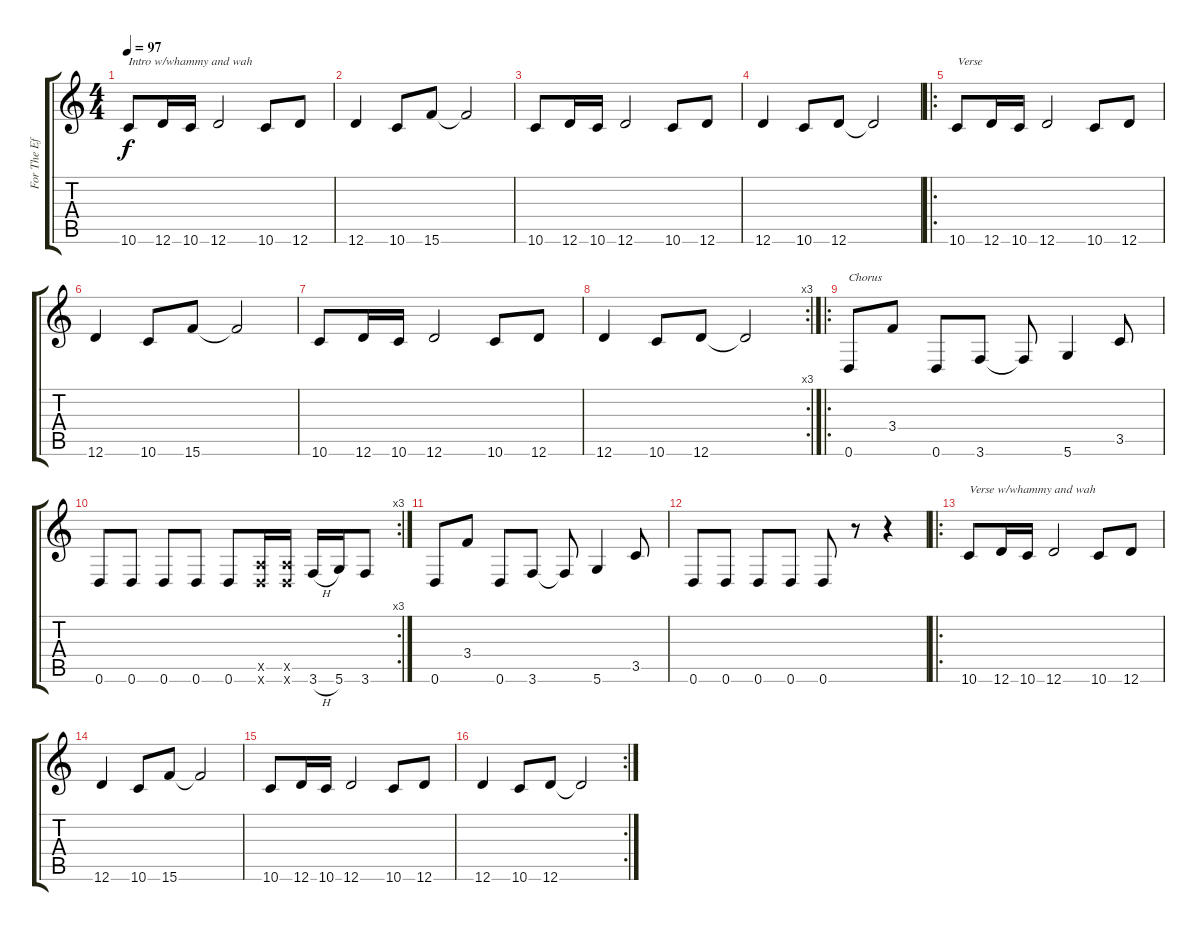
\track ("For The Effect Of Whammy" "For The Ef") {instrument overdrivenguitar}
\staff {score tabs}
\tuning (E4 B3 G3 D3 A2 D2) {hide}
\ts (4 4)
\tempo 97
\clef g2
\ks c
10.6.8{txt "Intro w/whammy and wah" dy f instrument overdrivenguitar} 12.6.16 10.6.16 12.6.2 10.6.8 12.6.8 |
12.6.4 10.6.8 15.6.8 15.6{t}.2 |
10.6.8 12.6.16 10.6.16 12.6.2 10.6.8 12.6.8 |
12.6.4 10.6.8 12.6.8 12.6{t}.2 |
\ro
10.6.8{txt "Verse"} 12.6.16 10.6.16 12.6.2 10.6.8 12.6.8 |
12.6.4 10.6.8 15.6.8 15.6{t}.2 |
10.6.8 12.6.16 10.6.16 12.6.2 10.6.8 12.6.8 |
\rc 3
12.6.4 10.6.8 12.6.8 12.6{t}.2 |
\ro
0.6.8{txt "Chorus" volume 15} 3.4.8{instrument distortionguitar} 0.6.8 3.6.8 3.6{t}.8 5.6.4 3.5.8 |
\rc 3
0.6.8 0.6.8 0.6.8 0.6.8 0.6.8 (0.5{x} 0.6{x}).16 (0.5{x} 0.6{x}).16 3.6{h}.16 5.6.16 3.6.8 |
0.6.8 3.4.8 0.6.8 3.6.8 3.6{t}.8 5.6.4 3.5.8 |
0.6.8 0.6.8 0.6.8 0.6.8 0.6.8 r.8 r.4 |
\ro
10.6.8{txt "Verse w/whammy and wah" volume 12 instrument overdrivenguitar} 12.6.16 10.6.16 12.6.2 10.6.8 12.6.8 |
12.6.4 10.6.8 15.6.8 15.6{t}.2 |
10.6.8 12.6.16 10.6.16 12.6.2 10.6.8 12.6.8 |
\rc 2
12.6.4 10.6.8 12.6.8 12.6{t}.2
